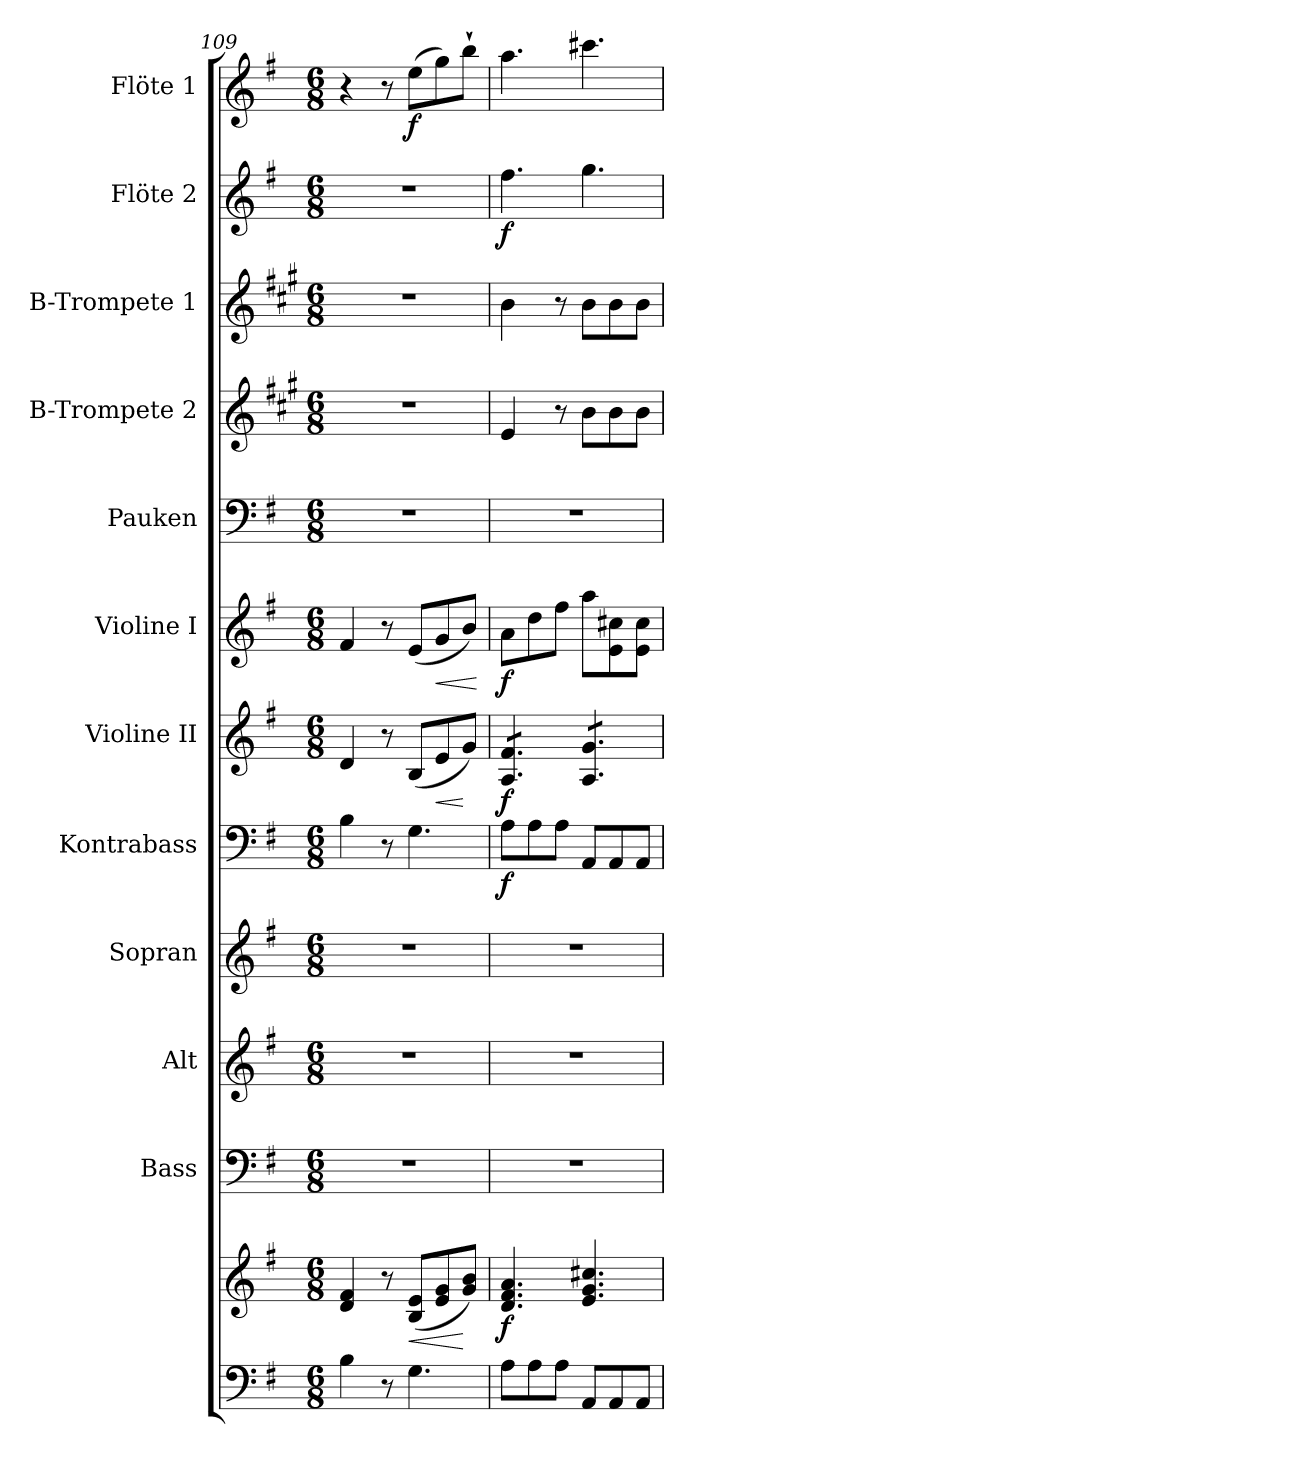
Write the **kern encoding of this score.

**kern	**kern	**dynam	**kern	**kern	**kern	**kern	**dynam	**kern	**dynam	**kern	**dynam	**kern	**kern	**kern	**kern	**dynam	**kern	**dynam
*part12	*part12	*part12	*part11	*part10	*part9	*part8	*part8	*part7	*part7	*part6	*part6	*part5	*part4	*part3	*part2	*part2	*part1	*part1
*staff13	*staff12	*staff12/13	*staff11	*staff10	*staff9	*staff8	*staff8	*staff7	*staff7	*staff6	*staff6	*staff5	*staff4	*staff3	*staff2	*staff2	*staff1	*staff1
*	*	*	*I"Bass	*I"Alt	*I"Sopran	*I"Kontrabass	*	*I"Violine II	*	*I"Violine I	*	*I"Pauken	*I"B-Trompete 2	*I"B-Trompete 1	*I"Flöte 2	*	*I"Flöte 1	*
*	*	*	*I'B.	*I'A.	*I'S.	*I'Kb.	*	*I'Vl. II	*	*I'Vl. I	*	*I'Pk.	*I'B Trp. 2	*I'B Trp. 1	*I'Fl. 2	*	*I'Fl. 1	*
*clefF4	*clefG2	*	*clefF4	*clefG2	*clefG2	*clefF4	*	*clefG2	*	*clefG2	*	*clefF4	*clefG2	*clefG2	*clefG2	*	*clefG2	*
*	*	*	*	*	*	*ITrd7c12	*	*	*	*	*	*	*ITrd1c2	*ITrd1c2	*	*	*	*
*k[f#]	*k[f#]	*	*k[f#]	*k[f#]	*k[f#]	*k[f#]	*	*k[f#]	*	*k[f#]	*	*k[f#]	*k[f#]	*k[f#]	*k[f#]	*	*k[f#]	*
*G:	*G:	*	*G:	*G:	*G:	*G:	*	*G:	*	*G:	*	*G:	*G:	*G:	*G:	*	*G:	*
*M6/8	*M6/8	*	*M6/8	*M6/8	*M6/8	*M6/8	*	*M6/8	*	*M6/8	*	*M6/8	*M6/8	*M6/8	*M6/8	*	*M6/8	*
=109	=109	=109	=109	=109	=109	=109	=109	=109	=109	=109	=109	=109	=109	=109	=109	=109	=109	=109
4B\	4d/ 4f#/	.	2.r	2.r	2.r	4BB\	.	4d/	.	4f#/	.	2.r	2.r	2.r	2.r	.	4r	.
8r	8r	.	.	.	.	8r	.	8r	.	8r	.	.	.	.	.	.	8r	.
!	!	!LO:HP:b	!	!	!	!	!	!	!	!	!	!	!	!	!	!	!	!LO:DY:b
4.G\	(<8B/ 8e/L	<	.	.	.	4.GG\	.	(<8B/L	.	(<8e/L	.	.	.	.	.	.	(>8ee\L	f
!	!	!	!	!	!	!	!	!	!LO:HP:b	!	!LO:HP:b	!	!	!	!	!	!	!
.	8e/ 8g/	.	.	.	.	.	.	8e/	<	8g/	<	.	.	.	.	.	8gg\)	.
.	8g/ 8b/J)	[	.	.	.	.	.	8g/J)	[	8b/J)	.	.	.	.	.	.	8bb`>\J	.
.	.	.	.	.	.	.	.	.	.	.	[	.	.	.	.	.	.	.
!!LO:PB:g=z
=110	=110	=110	=110	=110	=110	=110	=110	=110	=110	=110	=110	=110	=110	=110	=110	=110	=110	=110
!	!	!LO:DY:b	!	!	!	!	!LO:DY:b	!	!LO:DY:b	!	!LO:DY:b	!	!	!	!	!LO:DY:b	!	!
*	*	*	*	*	*	*	*	*tremolo	*	*	*	*	*	*	*	*	*	*
8A\L	4.d/ 4.f#/ 4.a/	f	2.r	2.r	2.r	8AA\L	f	8A/ 8f#/L	f	8a\L	f	2.r	4d/	4a\	4.ff#\	f	4.aa\	.
8A\	.	.	.	.	.	8AA\	.	8A/ 8f#/	.	8dd\	.	.	.	.	.	.	.	.
8A\J	.	.	.	.	.	8AA\J	.	8A/ 8f#/J	.	8ff#\J	.	.	8r	8r	.	.	.	.
8AA/L	4.e/ 4.g/ 4.cc#X/	.	.	.	.	8AAA/L	.	8A/ 8g/L	.	8aa\L	.	.	8a\L	8a\L	4.gg\	.	4.ccc#X\	.
8AA/	.	.	.	.	.	8AAA/	.	8A/ 8g/	.	8e\ 8cc#X\	.	.	8a\	8a\	.	.	.	.
8AA/J	.	.	.	.	.	8AAA/J	.	8A/ 8g/J	.	8e\ 8cc#\J	.	.	8a\J	8a\J	.	.	.	.
*	*	*	*	*	*	*	*	*Xtremolo	*	*	*	*	*	*	*	*	*	*
=	=	=	=	=	=	=	=	=	=	=	=	=	=	=	=	=	=	=
*-	*-	*-	*-	*-	*-	*-	*-	*-	*-	*-	*-	*-	*-	*-	*-	*-	*-	*-
